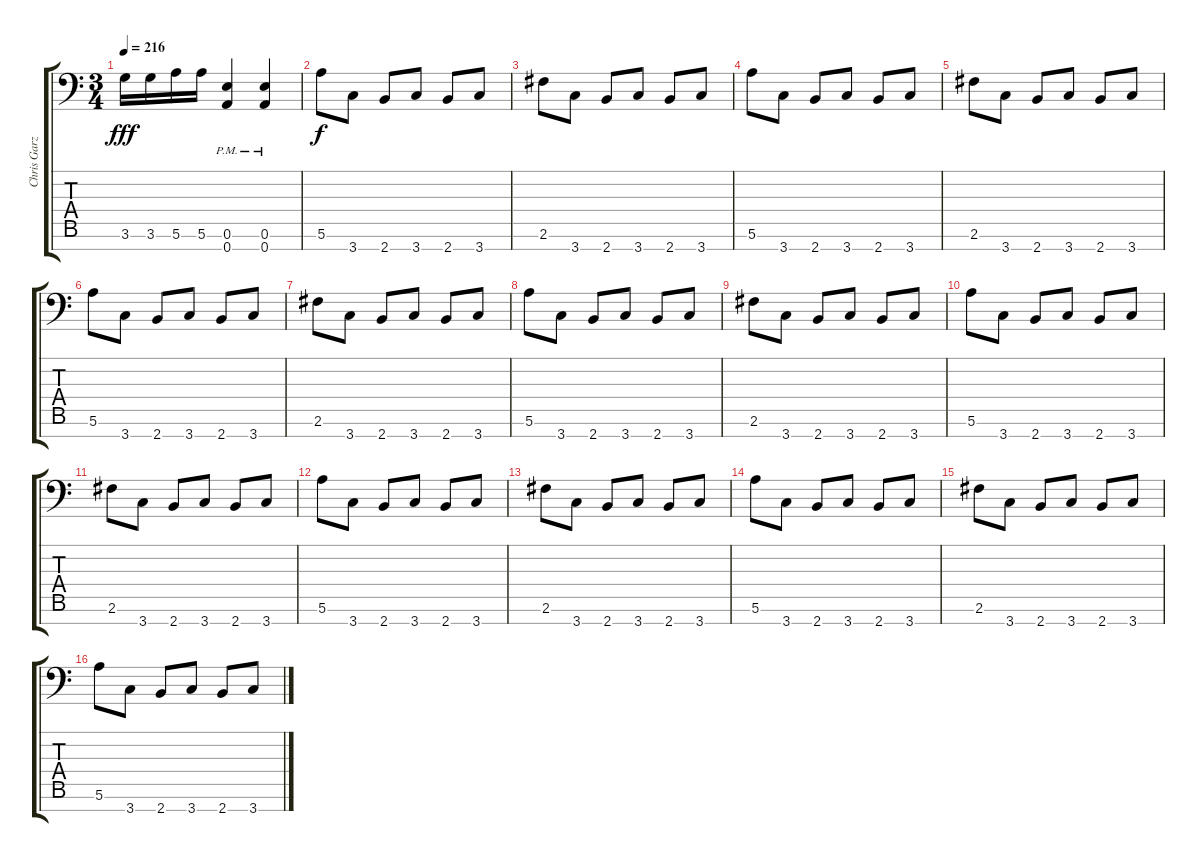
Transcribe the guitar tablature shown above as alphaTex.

\track ("Chris Garza" "Chris Garz") {instrument distortionguitar}
\staff {score tabs}
\tuning (E4 B3 G3 D3 A2 E2 A1) {hide}
\ts (3 4)
\tempo 216
\clef f4
\ks c
3.6.16{dy fff} 3.6.16 5.6.16 5.6.16 (0.6{pm} 0.7{pm}).4 (0.6{pm} 0.7{pm}).4 |
5.6.8{dy f} 3.7.8 2.7.8 3.7.8 2.7.8 3.7.8 |
2.6.8 3.7.8 2.7.8 3.7.8 2.7.8 3.7.8 |
5.6.8 3.7.8 2.7.8 3.7.8 2.7.8 3.7.8 |
2.6.8 3.7.8 2.7.8 3.7.8 2.7.8 3.7.8 |
5.6.8 3.7.8 2.7.8 3.7.8 2.7.8 3.7.8 |
2.6.8 3.7.8 2.7.8 3.7.8 2.7.8 3.7.8 |
5.6.8 3.7.8 2.7.8 3.7.8 2.7.8 3.7.8 |
2.6.8 3.7.8 2.7.8 3.7.8 2.7.8 3.7.8 |
5.6.8 3.7.8 2.7.8 3.7.8 2.7.8 3.7.8 |
2.6.8 3.7.8 2.7.8 3.7.8 2.7.8 3.7.8 |
5.6.8 3.7.8 2.7.8 3.7.8 2.7.8 3.7.8 |
2.6.8 3.7.8 2.7.8 3.7.8 2.7.8 3.7.8 |
5.6.8 3.7.8 2.7.8 3.7.8 2.7.8 3.7.8 |
2.6.8 3.7.8 2.7.8 3.7.8 2.7.8 3.7.8 |
5.6.8 3.7.8 2.7.8 3.7.8 2.7.8 3.7.8
